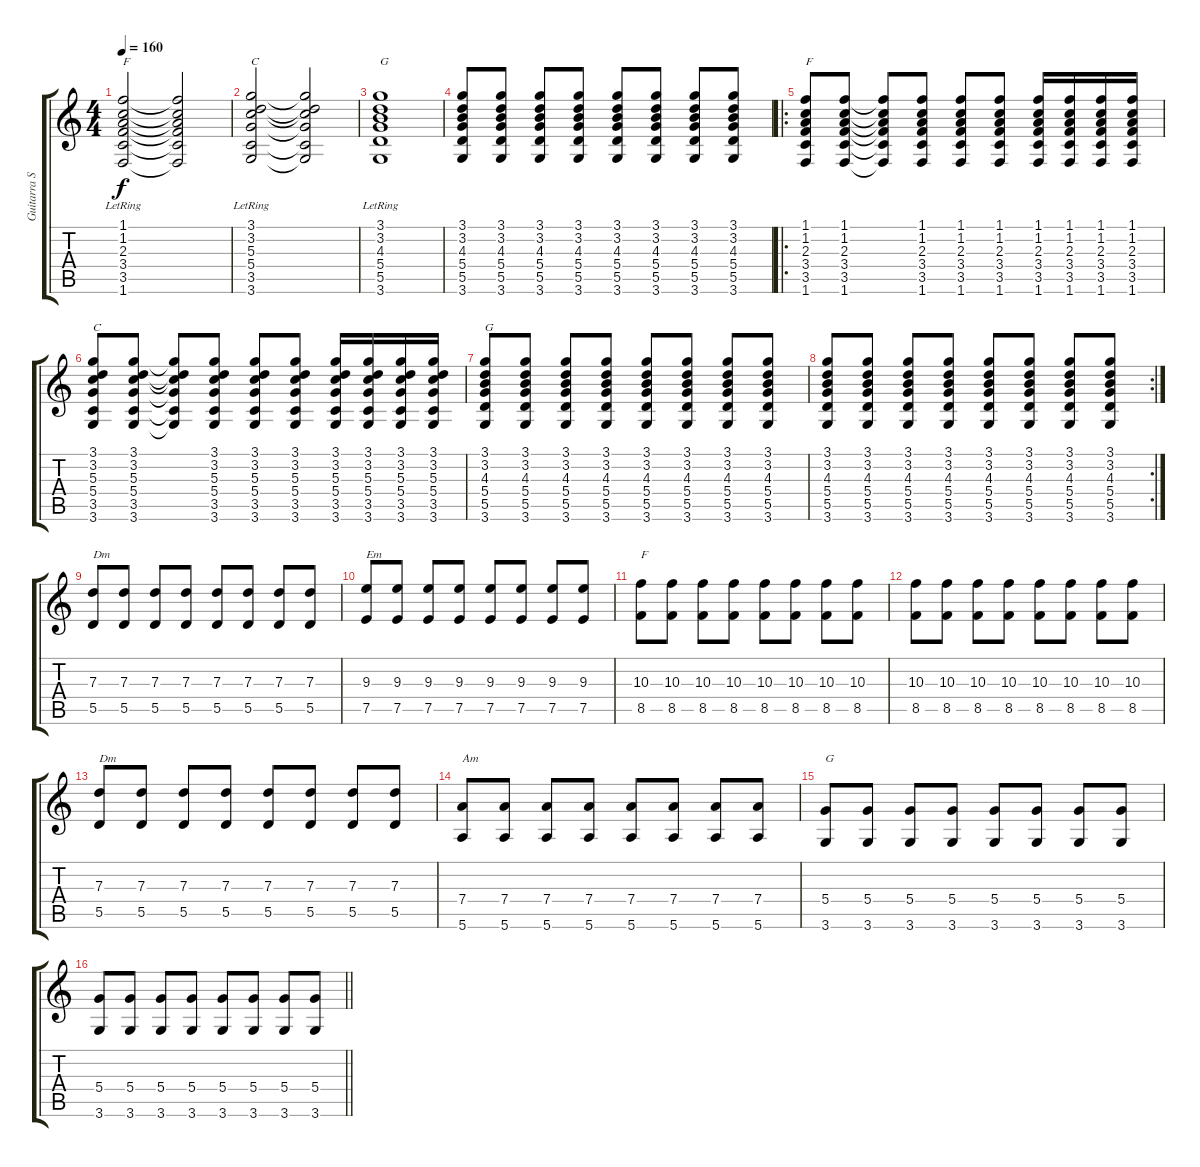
\track ("Guitarra Solista" "Guitarra S") {instrument overdrivenguitar}
\staff {score tabs}
\tuning (E4 B3 G3 D3 A2 E2) {hide}
\ts (4 4)
\tempo 160
\clef g2
\ks c
(1.1{lr} 1.2 2.3 3.4 3.5 1.6).2{txt "F" dy f} (1.1{t} 1.2{t} 2.3{t} 3.4{t} 3.5{t} 1.6{t}).2 |
(3.1{lr} 3.2 5.3 5.4 3.5 3.6).2{txt "C"} (3.1{t} 3.2{t} 5.3{t} 5.4{t} 3.5{t} 3.6{t}).2 |
(3.1{lr} 3.2 4.3 5.4 5.5 3.6).1{txt "G"} |
(3.1 3.2 4.3 5.4 5.5 3.6).8 (3.1 3.2 4.3 5.4 5.5 3.6).8 (3.1 3.2 4.3 5.4 5.5 3.6).8 (3.1 3.2 4.3 5.4 5.5 3.6).8 (3.1 3.2 4.3 5.4 5.5 3.6).8 (3.1 3.2 4.3 5.4 5.5 3.6).8 (3.1 3.2 4.3 5.4 5.5 3.6).8 (3.1 3.2 4.3 5.4 5.5 3.6).8 |
\ro
(1.1 1.2 2.3 3.4 3.5 1.6).8{txt "F"} (1.1 1.2 2.3 3.4 3.5 1.6).8 (1.1{t} 1.2{t} 2.3{t} 3.4{t} 3.5{t} 1.6{t}).8 (1.1 1.2 2.3 3.4 3.5 1.6).8 (1.1 1.2 2.3 3.4 3.5 1.6).8 (1.1 1.2 2.3 3.4 3.5 1.6).8 (1.1 1.2 2.3 3.4 3.5 1.6).16 (1.1 1.2 2.3 3.4 3.5 1.6).16 (1.1 1.2 2.3 3.4 3.5 1.6).16 (1.1 1.2 2.3 3.4 3.5 1.6).16 |
(3.1 3.2 5.3 5.4 3.5 3.6).8{txt "C"} (3.1 3.2 5.3 5.4 3.5 3.6).8 (3.1{t} 3.2{t} 5.3{t} 5.4{t} 3.5{t} 3.6{t}).8 (3.1 3.2 5.3 5.4 3.5 3.6).8 (3.1 3.2 5.3 5.4 3.5 3.6).8 (3.1 3.2 5.3 5.4 3.5 3.6).8 (3.1 3.2 5.3 5.4 3.5 3.6).16 (3.1 3.2 5.3 5.4 3.5 3.6).16 (3.1 3.2 5.3 5.4 3.5 3.6).16 (3.1 3.2 5.3 5.4 3.5 3.6).16 |
(3.1 3.2 4.3 5.4 5.5 3.6).8{txt "G"} (3.1 3.2 4.3 5.4 5.5 3.6).8 (3.1 3.2 4.3 5.4 5.5 3.6).8 (3.1 3.2 4.3 5.4 5.5 3.6).8 (3.1 3.2 4.3 5.4 5.5 3.6).8 (3.1 3.2 4.3 5.4 5.5 3.6).8 (3.1 3.2 4.3 5.4 5.5 3.6).8 (3.1 3.2 4.3 5.4 5.5 3.6).8 |
\rc 2
(3.1 3.2 4.3 5.4 5.5 3.6).8 (3.1 3.2 4.3 5.4 5.5 3.6).8 (3.1 3.2 4.3 5.4 5.5 3.6).8 (3.1 3.2 4.3 5.4 5.5 3.6).8 (3.1 3.2 4.3 5.4 5.5 3.6).8 (3.1 3.2 4.3 5.4 5.5 3.6).8 (3.1 3.2 4.3 5.4 5.5 3.6).8 (3.1 3.2 4.3 5.4 5.5 3.6).8 |
(7.3 5.5).8{txt "Dm"} (7.3 5.5).8 (7.3 5.5).8 (7.3 5.5).8 (7.3 5.5).8 (7.3 5.5).8 (7.3 5.5).8 (7.3 5.5).8 |
(9.3 7.5).8{txt "Em"} (9.3 7.5).8 (9.3 7.5).8 (9.3 7.5).8 (9.3 7.5).8 (9.3 7.5).8 (9.3 7.5).8 (9.3 7.5).8 |
(10.3 8.5).8{txt "F"} (10.3 8.5).8 (10.3 8.5).8 (10.3 8.5).8 (10.3 8.5).8 (10.3 8.5).8 (10.3 8.5).8 (10.3 8.5).8 |
(10.3 8.5).8 (10.3 8.5).8 (10.3 8.5).8 (10.3 8.5).8 (10.3 8.5).8 (10.3 8.5).8 (10.3 8.5).8 (10.3 8.5).8 |
(7.3 5.5).8{txt "Dm"} (7.3 5.5).8 (7.3 5.5).8 (7.3 5.5).8 (7.3 5.5).8 (7.3 5.5).8 (7.3 5.5).8 (7.3 5.5).8 |
(7.4 5.6).8{txt "Am"} (7.4 5.6).8 (7.4 5.6).8 (7.4 5.6).8 (7.4 5.6).8 (7.4 5.6).8 (7.4 5.6).8 (7.4 5.6).8 |
(5.4 3.6).8{txt "G"} (5.4 3.6).8 (5.4 3.6).8 (5.4 3.6).8 (5.4 3.6).8 (5.4 3.6).8 (5.4 3.6).8 (5.4 3.6).8 |
\barLineRight lightlight
(5.4 3.6).8 (5.4 3.6).8 (5.4 3.6).8 (5.4 3.6).8 (5.4 3.6).8 (5.4 3.6).8 (5.4 3.6).8 (5.4 3.6).8
